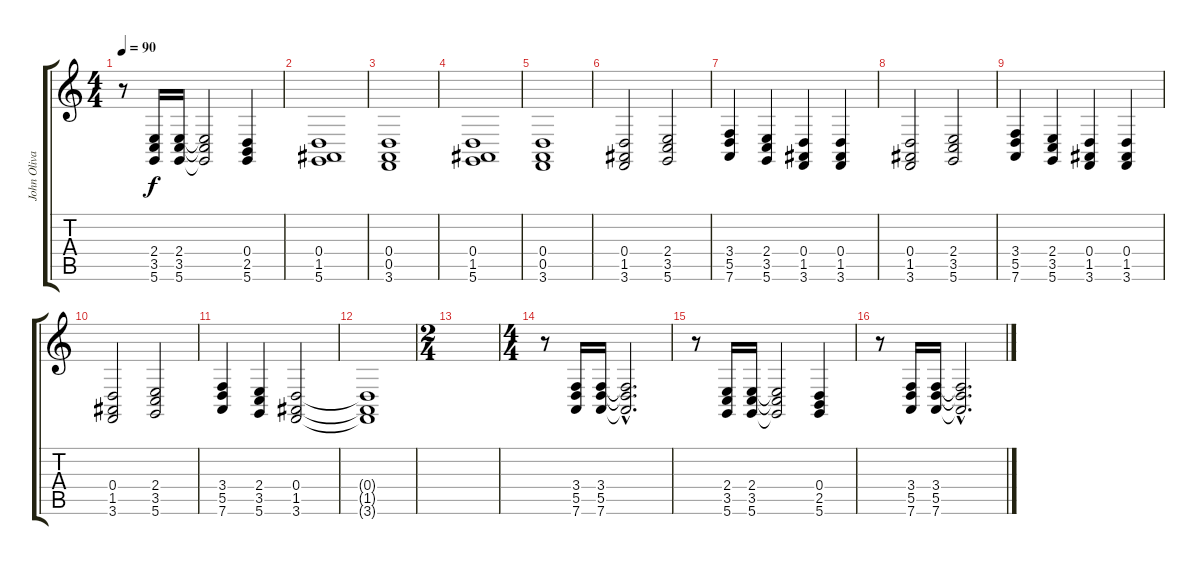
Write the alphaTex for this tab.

\track ("John Oliva (R)" "John Oliva") {instrument acousticgrandpiano}
\staff {score tabs}
\tuning (E4 B3 G3 D3 A2 D2) {hide}
\ts (4 4)
\tempo 90
\clef g2
\ks c
r.8{dy f} (2.4 3.5 5.6).16 (2.4 3.5 5.6).16 (2.4{t} 3.5{t} 5.6{t}).2 (0.4 2.5 5.6).4 |
(0.4 1.5 5.6).1 |
(0.4 0.5 3.6).1 |
(0.4 1.5 5.6).1 |
(0.4 0.5 3.6).1 |
(0.4 1.5 3.6).2 (2.4 3.5 5.6).2 |
(3.4 5.5 7.6).4 (2.4 3.5 5.6).4 (0.4 1.5 3.6).4 (0.4 1.5 3.6).4 |
(0.4 1.5 3.6).2 (2.4 3.5 5.6).2 |
(3.4 5.5 7.6).4 (2.4 3.5 5.6).4 (0.4 1.5 3.6).4 (0.4 1.5 3.6).4 |
(0.4 1.5 3.6).2 (2.4 3.5 5.6).2 |
(3.4 5.5 7.6).4 (2.4 3.5 5.6).4 (0.4 1.5 3.6).2 |
(0.4{t} 1.5{t} 3.6{t}).1 |
\ts (2 4)
|
\ts (4 4)
r.8 (3.4 5.5 7.6).16 (3.4 5.5 7.6).16 (3.4{hac t} 5.5{hac t} 7.6{hac t}).2{d} |
r.8 (2.4 3.5 5.6).16 (2.4 3.5 5.6).16 (2.4{t} 3.5{t} 5.6{t}).2 (0.4 2.5 5.6).4 |
r.8 (3.4 5.5 7.6).16 (3.4 5.5 7.6).16 (3.4{hac t} 5.5{hac t} 7.6{hac t}).2{d}
